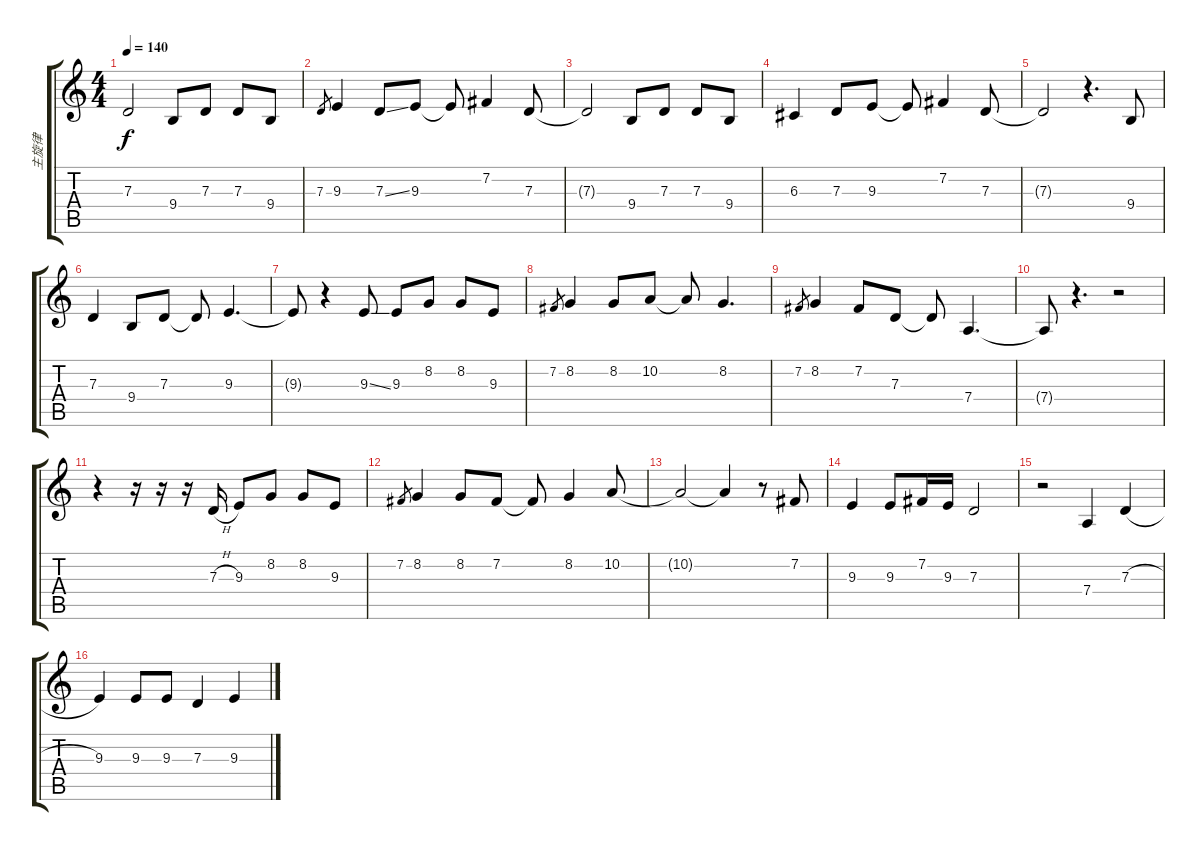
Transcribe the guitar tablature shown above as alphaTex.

\track ("主旋律" "主旋律") {instrument violin}
\staff {score tabs}
\tuning (E4 B3 G3 D3 A2 E2) {hide}
\ts (4 4)
\tempo 140
\clef g2
\ks c
7.3.2{dy f} 9.4.8 7.3.8 7.3.8 9.4.8 |
7.3.8{gr} 9.3.4 7.3{ss}.8 9.3.8 9.3{t}.8 7.2.4 7.3.8 |
7.3{t}.2 9.4.8 7.3.8 7.3.8 9.4.8 |
6.3.4 7.3.8 9.3.8 9.3{t}.8 7.2.4 7.3.8 |
7.3{t}.2 r.4{d} 9.4.8 |
7.3.4 9.4.8 7.3.8 7.3{t}.8 9.3.4{d} |
9.3{t}.8 r.4 9.3{ss}.8 9.3.8 8.2.8 8.2.8 9.3.8 |
7.2.8{gr} 8.2.4 8.2.8 10.2.8 10.2{t}.8 8.2.4{d} |
7.2.8{gr} 8.2.4 7.2.8 7.3.8 7.3{t}.8 7.4.4{d} |
7.4{t}.8 r.4{d} r.2 |
r.4 r.16 r.16 r.16 7.3{h}.16 9.3.8 8.2.8 8.2.8 9.3.8 |
7.2.8{gr} 8.2.4 8.2.8 7.2.8 7.2{t}.8 8.2.4 10.2.8 |
10.2{t}.2 10.2{t}.4 r.8 7.2.8 |
9.3.4 9.3.8 7.2.16 9.3.16 7.3.2 |
r.2 7.4.4 7.3{h}.4 |
9.3.4 9.3.8 9.3.8 7.3.4 9.3.4
